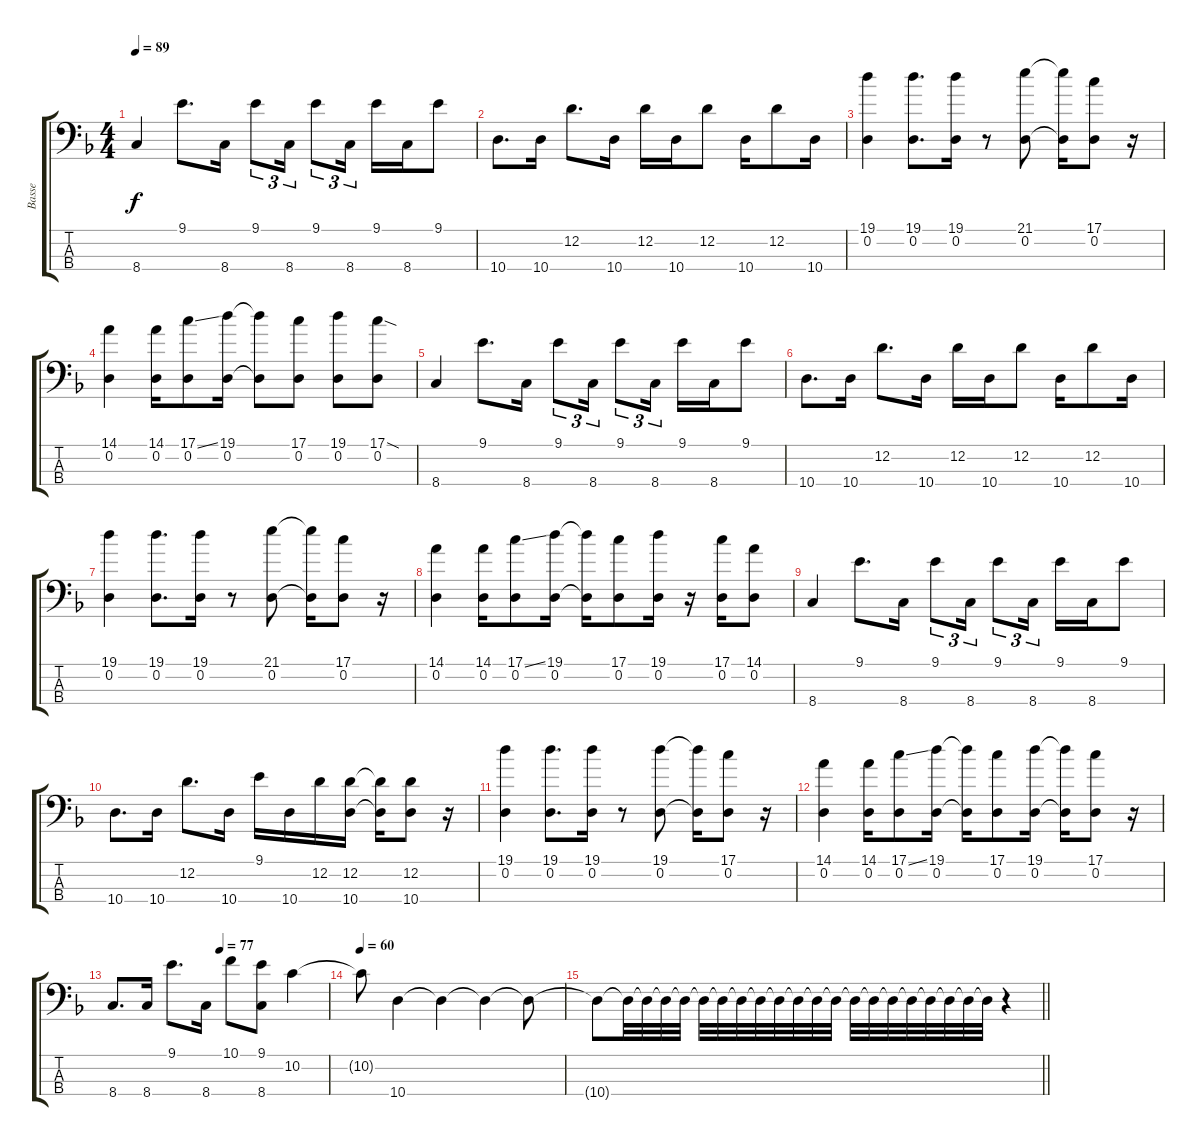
\track ("Basse" "Basse") {instrument electricbassfinger}
\staff {score tabs}
\tuning (G2 D2 A1 E1) {hide}
\ts (4 4)
\tempo 89
\clef f4
\ks f
8.4.4{dy f} 9.1.8{d} 8.4.16 9.1.8{tu (3 2)} 8.4.16{tu (3 2)} 9.1.8{tu (3 2)} 8.4.16{tu (3 2)} 9.1.16 8.4.16 9.1.8 |
10.4.8{d} 10.4.16 12.2.8{d} 10.4.16 12.2.16 10.4.16 12.2.8 10.4.16 12.2.8 10.4.16 |
(19.1 0.2).4 (19.1 0.2).8{d} (19.1 0.2).16 r.8 (21.1 0.2).8 (21.1{t} 0.2{t}).16 (17.1 0.2).8 r.16 |
(14.1 0.2).4 (14.1 0.2).16 (17.1{ss} 0.2).8 (19.1 0.2).16 (19.1{t} 0.2{t}).8 (17.1 0.2).8 (19.1 0.2).8 (17.1{sod} 0.2).8 |
8.4.4 9.1.8{d} 8.4.16 9.1.8{tu (3 2)} 8.4.16{tu (3 2)} 9.1.8{tu (3 2)} 8.4.16{tu (3 2)} 9.1.16 8.4.16 9.1.8 |
10.4.8{d} 10.4.16 12.2.8{d} 10.4.16 12.2.16 10.4.16 12.2.8 10.4.16 12.2.8 10.4.16 |
(19.1 0.2).4 (19.1 0.2).8{d} (19.1 0.2).16 r.8 (21.1 0.2).8 (21.1{t} 0.2{t}).16 (17.1 0.2).8 r.16 |
(14.1 0.2).4 (14.1 0.2).16 (17.1{ss} 0.2).8 (19.1 0.2).16 (19.1{t} 0.2{t}).16 (17.1 0.2).8 (19.1 0.2).16 r.16 (17.1 0.2).16 (14.1 0.2).8 |
8.4.4 9.1.8{d} 8.4.16 9.1.8{tu (3 2)} 8.4.16{tu (3 2)} 9.1.8{tu (3 2)} 8.4.16{tu (3 2)} 9.1.16 8.4.16 9.1.8 |
10.4.8{d} 10.4.16 12.2.8{d} 10.4.16 9.1.16 10.4.16 12.2.16 (12.2 10.4).16 (12.2{t} 10.4{t}).16 (12.2 10.4).8 r.16 |
(19.1 0.2).4 (19.1 0.2).8{d} (19.1 0.2).16 r.8 (19.1 0.2).8 (19.1{t} 0.2{t}).16 (17.1 0.2).8 r.16 |
(14.1 0.2).4 (14.1 0.2).16 (17.1{ss} 0.2).8 (19.1 0.2).16 (19.1{t} 0.2{t}).16 (17.1 0.2).8 (19.1 0.2).16 (19.1{t} 0.2{t}).16 (17.1 0.2).8 r.16 |
\tempo (77 0.5)
8.4.8{d} 8.4.16 9.1.8{d} 8.4.16 10.1.8 (9.1 8.4).8 10.2.4 |
\tempo 60
10.2{t}.8 10.4.4 10.4{t}.4 10.4{t}.4 10.4{t}.8 |
\barLineRight lightlight
10.4{t}.8 10.4{t}.32{volume 0} 10.4{t}.32{volume 16} 10.4{t}.32{volume 0} 10.4{t}.32{volume 16} 10.4{t}.32{volume 0} 10.4{t}.32{volume 16} 10.4{t}.32{volume 0} 10.4{t}.32{volume 16} 10.4{t}.32{volume 0} 10.4{t}.32{volume 16} 10.4{t}.32{volume 0} 10.4{t}.32{volume 16} 10.4{t}.32{volume 0} 10.4{t}.32{volume 16} 10.4{t}.32{volume 0} 10.4{t}.32{volume 16} 10.4{t}.32{volume 0} 10.4{t}.32{volume 16} 10.4{t}.32{volume 0} 10.4{t}.32{volume 16} r.4
